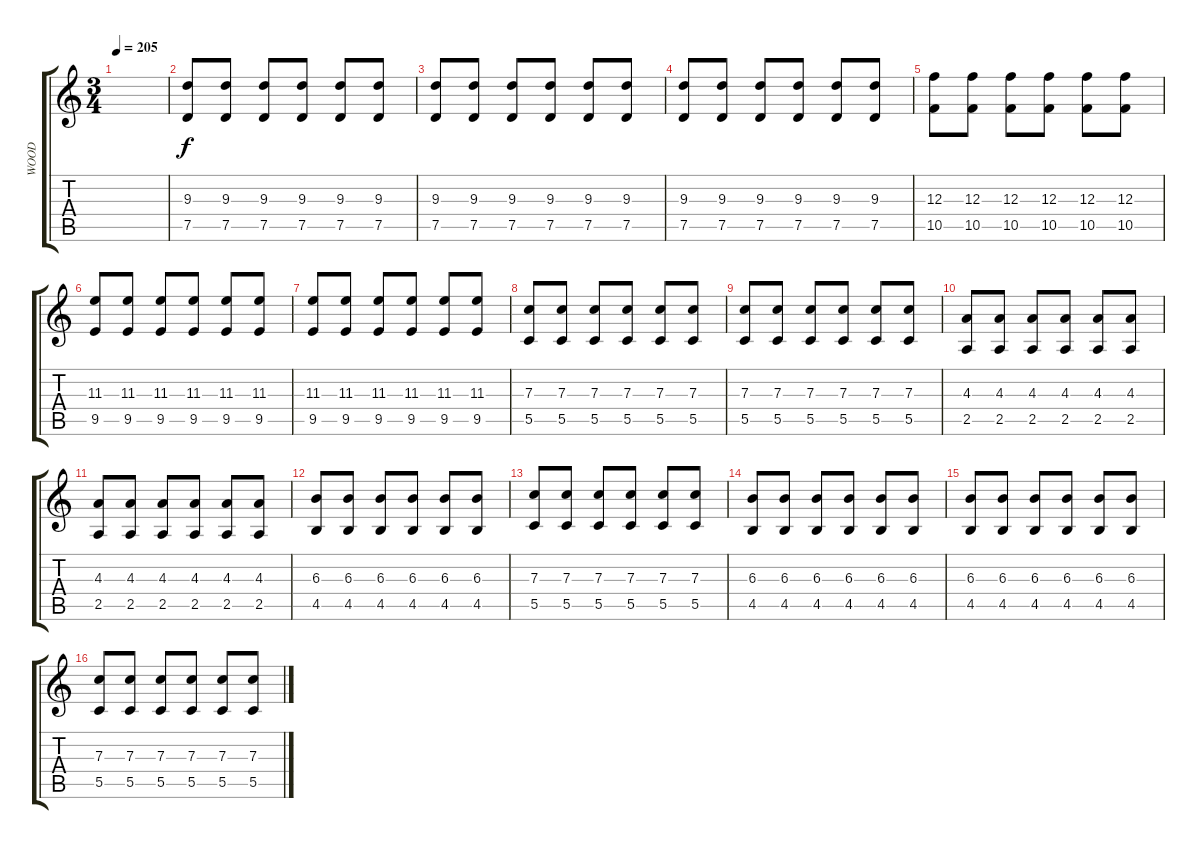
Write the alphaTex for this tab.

\track ("WOOD" "WOOD") {instrument distortionguitar}
\staff {score tabs}
\tuning (D4 A3 F3 C3 G2 C2) {hide}
\ts (3 4)
\tempo 205
\clef g2
\ks c
|
(9.3 7.5).8 (9.3 7.5).8 (9.3 7.5).8 (9.3 7.5).8 (9.3 7.5).8 (9.3 7.5).8 |
(9.3 7.5).8 (9.3 7.5).8 (9.3 7.5).8 (9.3 7.5).8 (9.3 7.5).8 (9.3 7.5).8 |
(9.3 7.5).8 (9.3 7.5).8 (9.3 7.5).8 (9.3 7.5).8 (9.3 7.5).8 (9.3 7.5).8 |
(12.3 10.5).8 (12.3 10.5).8 (12.3 10.5).8 (12.3 10.5).8 (12.3 10.5).8 (12.3 10.5).8 |
(11.3 9.5).8 (11.3 9.5).8 (11.3 9.5).8 (11.3 9.5).8 (11.3 9.5).8 (11.3 9.5).8 |
(11.3 9.5).8 (11.3 9.5).8 (11.3 9.5).8 (11.3 9.5).8 (11.3 9.5).8 (11.3 9.5).8 |
(7.3 5.5).8 (7.3 5.5).8 (7.3 5.5).8 (7.3 5.5).8 (7.3 5.5).8 (7.3 5.5).8 |
(7.3 5.5).8 (7.3 5.5).8 (7.3 5.5).8 (7.3 5.5).8 (7.3 5.5).8 (7.3 5.5).8 |
(4.3 2.5).8 (4.3 2.5).8 (4.3 2.5).8 (4.3 2.5).8 (4.3 2.5).8 (4.3 2.5).8 |
(4.3 2.5).8 (4.3 2.5).8 (4.3 2.5).8 (4.3 2.5).8 (4.3 2.5).8 (4.3 2.5).8 |
(6.3 4.5).8 (6.3 4.5).8 (6.3 4.5).8 (6.3 4.5).8 (6.3 4.5).8 (6.3 4.5).8 |
(7.3 5.5).8 (7.3 5.5).8 (7.3 5.5).8 (7.3 5.5).8 (7.3 5.5).8 (7.3 5.5).8 |
(6.3 4.5).8 (6.3 4.5).8 (6.3 4.5).8 (6.3 4.5).8 (6.3 4.5).8 (6.3 4.5).8 |
(6.3 4.5).8 (6.3 4.5).8 (6.3 4.5).8 (6.3 4.5).8 (6.3 4.5).8 (6.3 4.5).8 |
(7.3 5.5).8 (7.3 5.5).8 (7.3 5.5).8 (7.3 5.5).8 (7.3 5.5).8 (7.3 5.5).8
